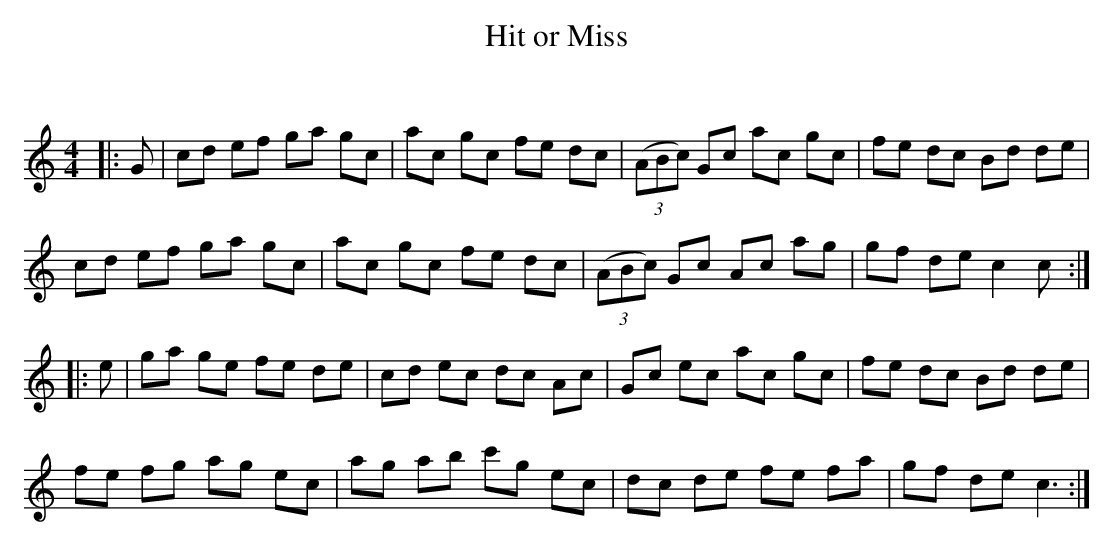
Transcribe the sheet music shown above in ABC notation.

X:1
T: Hit or Miss
C:
Q: 232
K:C
M:4/4
L:1/8
|:G|cd ef ga gc|ac gc fe dc|((3ABc) Gc ac gc|fe dc Bd de|
cd ef ga gc|ac gc fe dc|((3ABc) Gc Ac ag|gf de c2 c:|
|:e|ga ge fe de|cd ec dc Ac|Gc ec ac gc|fe dc Bd de|
fe fg ag ec|ag ab c'g ec|dc de fe fa|gf de c3:|
